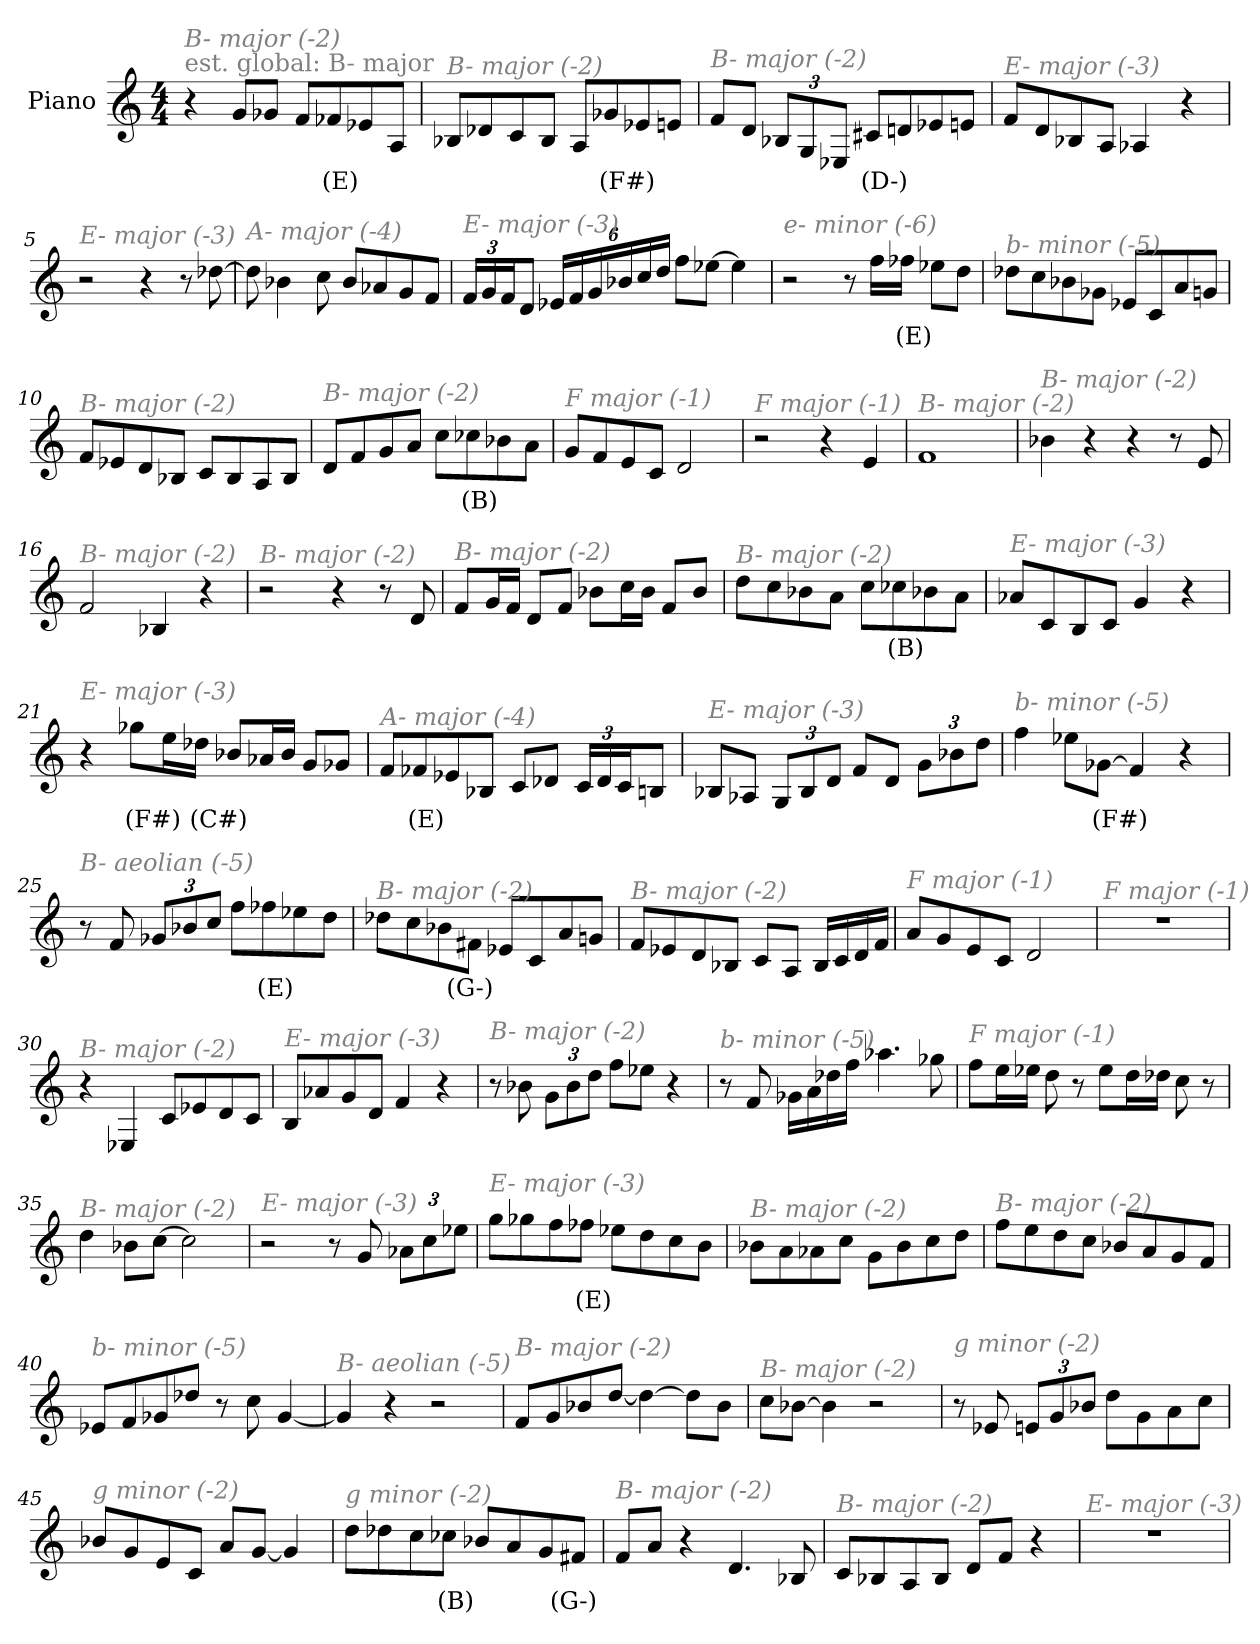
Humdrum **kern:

**kern	**text
*part1	*part1
*staff1	*staff1
*I"Piano	*
*I'Pno	*
*clefG2	*
*k[]	*
*M4/4	*
*MM236	*
=1	=1
!LO:TX:a:color=#808080:t=est. global&colon; B- major	!
!LO:TX:i:color=#808080:t=B- major (-2)	!
4r	.
8g/L	.
8g-X/J	.
8f/L	.
8f-Xi/	(E)
8e-X/	.
8A/J	.
=2	=2
!LO:TX:i:color=#808080:t=B- major (-2)	!
8B-X/L	.
8d-X/	.
8c/	.
8B-/J	.
8A/L	.
8g-Xi/	(F#)
8e-X/	.
8en/J	.
=3	=3
!LO:TX:i:color=#808080:t=B- major (-2)	!
8f/L	.
8d/J	.
*Xbrackettup	*
12B-X/L	.
12G/	.
12E-X/J	.
8c#Xi/L	(D-)
8dn/	.
8e-X/	.
8en/J	.
=4	=4
!LO:TX:i:color=#808080:t=E- major (-3)	!
8f/L	.
8d/	.
8B-X/	.
8A/J	.
4A-X/	.
4r	.
!!LO:LB:g=z
=5	=5
!LO:TX:i:color=#808080:t=E- major (-3)	!
2r	.
4r	.
8r	.
[8dd-X\	.
=6	=6
!LO:TX:i:color=#808080:t=A- major (-4)	!
8dd-\]	.
4b-X\	.
8cc\	.
8b-/L	.
8a-X/	.
8g/	.
8f/J	.
=7	=7
!LO:TX:i:color=#808080:t=E- major (-3)	!
24f/LL	.
24g/	.
24f/J	.
8d/J	.
24e-X/LL	.
24f/	.
24g/	.
24b-X/	.
24cc/	.
24dd/JJ	.
8ff\L	.
[8ee-X\J	.
4ee-\]	.
=8	=8
!LO:TX:i:color=#808080:t=e- minor (-6)	!
2r	.
8r	.
16ff\LL	.
16ff-Xi\JJ	(E)
8ee-X\L	.
8dd\J	.
!!LO:LB:g=z
=9	=9
!LO:TX:i:color=#808080:t=b- minor (-5)	!
8dd-X\L	.
8cc\	.
8b-X\	.
8g-X\J	.
8e-X/L	.
8c/	.
8a/	.
8gn/J	.
=10	=10
!LO:TX:i:color=#808080:t=B- major (-2)	!
8f/L	.
8e-X/	.
8d/	.
8B-X/J	.
8c/L	.
8B-/	.
8A/	.
8B-/J	.
=11	=11
!LO:TX:i:color=#808080:t=B- major (-2)	!
8d/L	.
8f/	.
8g/	.
8a/J	.
8cc\L	.
8cc-Xi\	(B)
8b-X\	.
8a\J	.
=12	=12
!LO:TX:i:color=#808080:t=F major (-1)	!
8g/L	.
8f/	.
8e/	.
8c/J	.
2d/	.
=13	=13
!LO:TX:i:color=#808080:t=F major (-1)	!
2r	.
4r	.
4e/	.
!!LO:LB:g=z
=14	=14
!LO:TX:i:color=#808080:t=B- major (-2)	!
1f	.
=15	=15
!LO:TX:i:color=#808080:t=B- major (-2)	!
4b-X\	.
4r	.
4r	.
8r	.
8e/	.
=16	=16
!LO:TX:i:color=#808080:t=B- major (-2)	!
2f/	.
4B-X/	.
4r	.
=17	=17
!LO:TX:i:color=#808080:t=B- major (-2)	!
2r	.
4r	.
8r	.
8d/	.
=18	=18
!LO:TX:i:color=#808080:t=B- major (-2)	!
8f/L	.
16g/L	.
16f/JJ	.
8d/L	.
8f/J	.
8b-X\L	.
16cc\L	.
16b-\JJ	.
8f/L	.
8b-/J	.
!!LO:LB:g=z
=19	=19
!LO:TX:i:color=#808080:t=B- major (-2)	!
8dd\L	.
8cc\	.
8b-X\	.
8a\J	.
8cc\L	.
8cc-Xi\	(B)
8b-X\	.
8a\J	.
=20	=20
!LO:TX:i:color=#808080:t=E- major (-3)	!
8a-X/L	.
8c/	.
8B/	.
8c/J	.
4g/	.
4r	.
=21	=21
!LO:TX:i:color=#808080:t=E- major (-3)	!
4r	.
8gg-Xi\L	(F#)
16ee\L	.
16dd-Xi\JJ	(C#)
8b-X/L	.
16a-X/L	.
16b-/JJ	.
8g/L	.
8g-X/J	.
=22	=22
!LO:TX:i:color=#808080:t=A- major (-4)	!
8f/L	.
8f-Xi/	(E)
8e-X/	.
8B-X/J	.
8c/L	.
8d-X/J	.
24c/LL	.
24d-/	.
24c/J	.
8Bn/J	.
!!LO:LB:g=z
=23	=23
!LO:TX:i:color=#808080:t=E- major (-3)	!
8B-X/L	.
8A-X/J	.
12G/L	.
12B-/	.
12d/J	.
8f/L	.
8d/J	.
12g\L	.
12b-X\	.
12dd\J	.
=24	=24
!LO:TX:i:color=#808080:t=b- minor (-5)	!
4ff\	.
8ee-X\L	.
[8g-Xi\J	(F#)
4f#/]	.
4r	.
=25	=25
!LO:TX:i:color=#808080:t=B- aeolian (-5)	!
8r	.
8f/	.
12g-X/L	.
12b-X/	.
12cc/J	.
8ff\L	.
8ff-Xi\	(E)
8ee-X\	.
8dd\J	.
=26	=26
!LO:TX:i:color=#808080:t=B- major (-2)	!
8dd-X\L	.
8cc\	.
8b-X\	.
8f#Xi\J	(G-)
8e-X/L	.
8c/	.
8a/	.
8gn/J	.
!!LO:LB:g=z
=27	=27
!LO:TX:i:color=#808080:t=B- major (-2)	!
8f/L	.
8e-X/	.
8d/	.
8B-X/J	.
8c/L	.
8A/J	.
16B-/LL	.
16c/	.
16d/	.
16f/JJ	.
=28	=28
!LO:TX:i:color=#808080:t=F major (-1)	!
8a/L	.
8g/	.
8e/	.
8c/J	.
2d/	.
=29	=29
!LO:TX:i:color=#808080:t=F major (-1)	!
1r	.
=30	=30
!LO:TX:i:color=#808080:t=B- major (-2)	!
4r	.
4E-X/	.
8c/L	.
8e-X/	.
8d/	.
8c/J	.
=31	=31
!LO:TX:i:color=#808080:t=E- major (-3)	!
8B/L	.
8a-X/	.
8g/	.
8d/J	.
4f/	.
4r	.
!!LO:LB:g=z
=32	=32
!LO:TX:i:color=#808080:t=B- major (-2)	!
8r	.
8b-X\	.
12g\L	.
12b-\	.
12dd\J	.
8ff\L	.
8ee-X\J	.
4r	.
=33	=33
!LO:TX:i:color=#808080:t=b- minor (-5)	!
8r	.
8f/	.
16g-X\LL	.
16a\	.
16dd-X\	.
16ff\JJ	.
4.aa-X\	.
8gg-X\	.
=34	=34
!LO:TX:i:color=#808080:t=F major (-1)	!
8ff\L	.
16ee\L	.
16ee-X\JJ	.
8dd\	.
8r	.
8ee-\L	.
16dd\L	.
16dd-X\JJ	.
8cc\	.
8r	.
=35	=35
!LO:TX:i:color=#808080:t=B- major (-2)	!
4dd\	.
8b-X\L	.
[8cc\J	.
2cc\]	.
!!LO:LB:g=z
=36	=36
!LO:TX:i:color=#808080:t=E- major (-3)	!
2r	.
8r	.
8g/	.
12a-X\L	.
12cc\	.
12ee-X\J	.
=37	=37
!LO:TX:i:color=#808080:t=E- major (-3)	!
8gg\L	.
8gg-X\	.
8ff\	.
8ff-Xi\J	(E)
8ee-X\L	.
8dd\	.
8cc\	.
8b\J	.
=38	=38
!LO:TX:i:color=#808080:t=B- major (-2)	!
8b-X\L	.
8a\	.
8a-X\	.
8cc\J	.
8g\L	.
8b-\	.
8cc\	.
8dd\J	.
=39	=39
!LO:TX:i:color=#808080:t=B- major (-2)	!
8ff\L	.
8ee\	.
8dd\	.
8cc\J	.
8b-X/L	.
8a/	.
8g/	.
8f/J	.
!!LO:LB:g=z
=40	=40
!LO:TX:i:color=#808080:t=b- minor (-5)	!
8e-X/L	.
8f/	.
8g-X/	.
8dd-X/J	.
8r	.
8cc\	.
[4g-/	.
=41	=41
!LO:TX:i:color=#808080:t=B- aeolian (-5)	!
4g-/]	.
4r	.
2r	.
=42	=42
!LO:TX:i:color=#808080:t=B- major (-2)	!
8f/L	.
8g/	.
8b-X/	.
[8dd/J	.
4dd\_	.
8dd\L]	.
8b-\J	.
=43	=43
!LO:TX:i:color=#808080:t=B- major (-2)	!
8cc\L	.
[8b-X\J	.
4b-\]	.
2r	.
=44	=44
!LO:TX:i:color=#808080:t=g minor (-2)	!
8r	.
8e-X/	.
12en/L	.
12g/	.
12b-X/J	.
8dd\L	.
8g\	.
8a\	.
8cc\J	.
!!LO:PB:g=z
=45	=45
!LO:TX:i:color=#808080:t=g minor (-2)	!
8b-X/L	.
8g/	.
8e/	.
8c/J	.
8a/L	.
[8g/J	.
4g/]	.
=46	=46
!LO:TX:i:color=#808080:t=g minor (-2)	!
8dd\L	.
8dd-X\	.
8cc\	.
8cc-Xi\J	(B)
8b-X/L	.
8a/	.
8g/	.
8f#Xi/J	(G-)
=47	=47
!LO:TX:i:color=#808080:t=B- major (-2)	!
8f/L	.
8a/J	.
4r	.
4.d/	.
8B-X/	.
=48	=48
!LO:TX:i:color=#808080:t=B- major (-2)	!
8c/L	.
8B-X/	.
8A/	.
8B-/J	.
8d/L	.
8f/J	.
4r	.
=49	=49
!LO:TX:i:color=#808080:t=E- major (-3)	!
1r	.
=	=
*-	*-
